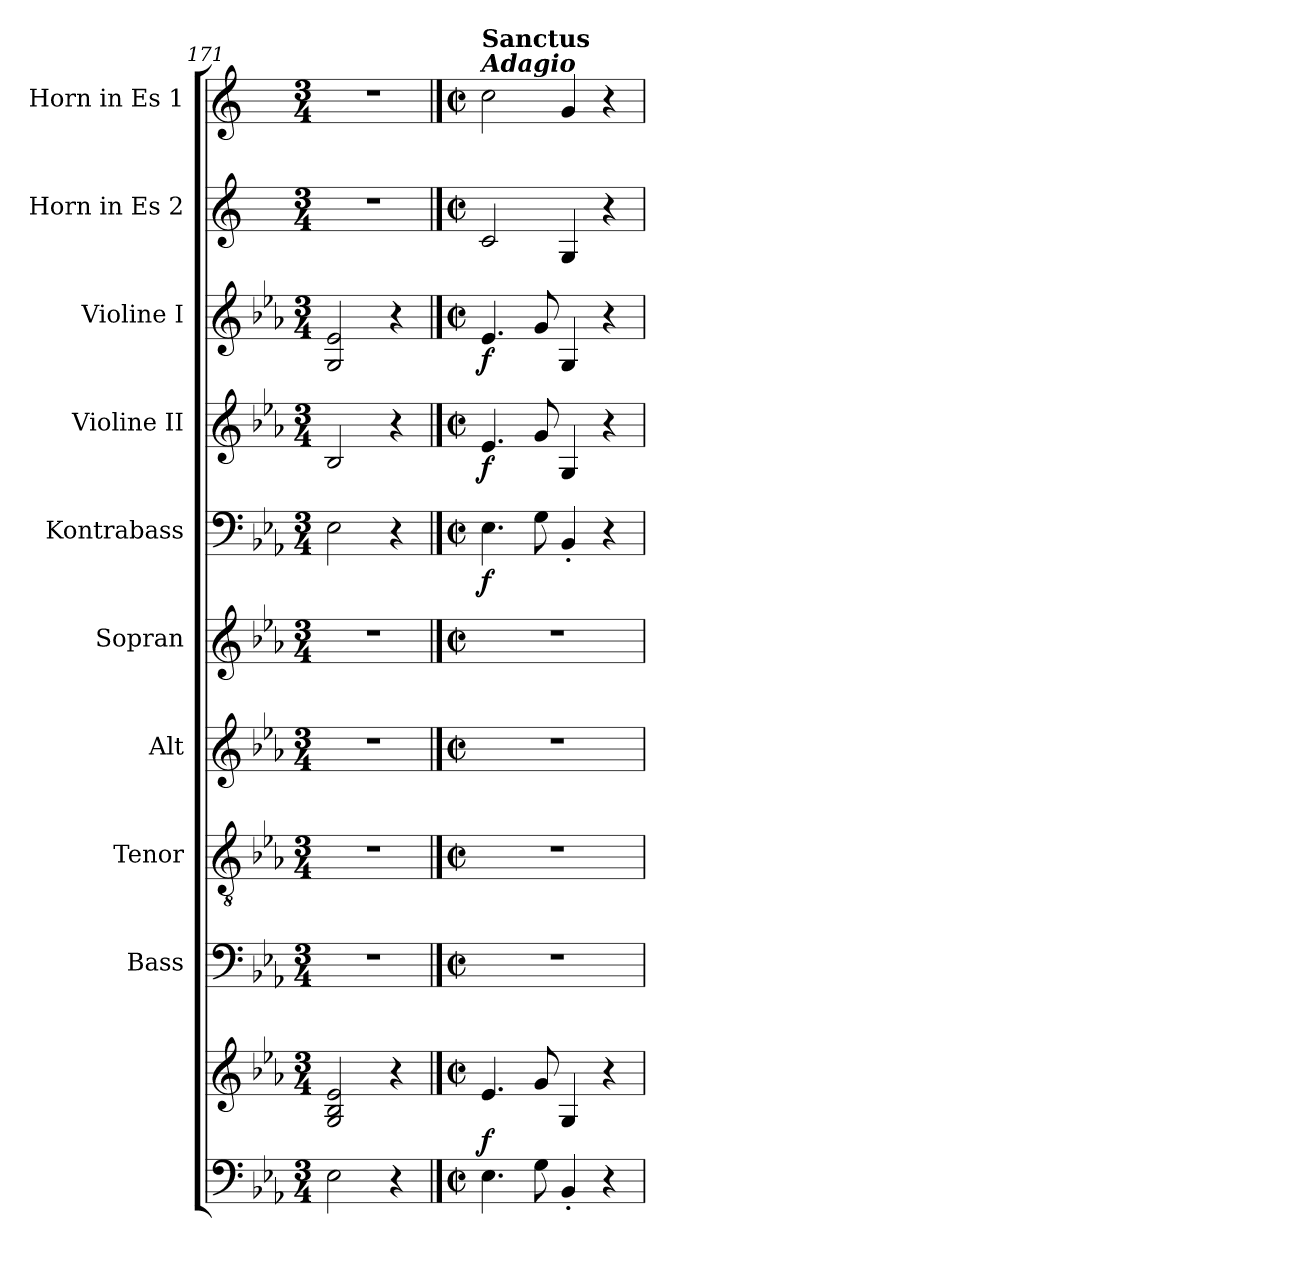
**kern	**kern	**dynam	**kern	**kern	**kern	**kern	**kern	**dynam	**kern	**dynam	**kern	**dynam	**kern	**kern
*part10	*part10	*part10	*part9	*part8	*part7	*part6	*part5	*part5	*part4	*part4	*part3	*part3	*part2	*part1
*staff11	*staff10	*staff10/11	*staff9	*staff8	*staff7	*staff6	*staff5	*staff5	*staff4	*staff4	*staff3	*staff3	*staff2	*staff1
*	*	*	*I"Bass	*I"Tenor	*I"Alt	*I"Sopran	*I"Kontrabass	*	*I"Violine II	*	*I"Violine I	*	*I"Horn in Es 2	*I"Horn in Es 1
*	*	*	*I'B.	*I'T.	*I'A.	*I'S.	*I'Kb.	*	*I'Vl. II	*	*I'Vl. I	*	*I'Hr. Es 2	*I'Hr. Es 1
*clefF4	*clefG2	*	*clefF4	*clefGv2	*clefG2	*clefG2	*clefF4	*	*clefG2	*	*clefG2	*	*clefG2	*clefG2
*	*	*	*	*	*	*	*ITrd7c12	*	*	*	*	*	*ITrd5c9	*ITrd5c9
*k[b-e-a-]	*k[b-e-a-]	*	*k[b-e-a-]	*k[b-e-a-]	*k[b-e-a-]	*k[b-e-a-]	*k[b-e-a-]	*	*k[b-e-a-]	*	*k[b-e-a-]	*	*k[b-e-a-]	*k[b-e-a-]
*E-:	*E-:	*	*E-:	*E-:	*E-:	*E-:	*E-:	*	*E-:	*	*E-:	*	*E-:	*E-:
*M3/4	*M3/4	*	*M3/4	*M3/4	*M3/4	*M3/4	*M3/4	*	*M3/4	*	*M3/4	*	*M3/4	*M3/4
=171	=171	=171	=171	=171	=171	=171	=171	=171	=171	=171	=171	=171	=171	=171
2E-\	2G/ 2B-/ 2e-/	.	2.r	2.r	2.r	2.r	2EE-\	.	2B-/	.	2G/ 2e-/	.	2.r	2.r
4r	4r	.	.	.	.	.	4r	.	4r	.	4r	.	.	.
!!LO:PB:g=z
==172	==172	==172	==172	==172	==172	==172	==172	==172	==172	==172	==172	==172	==172	==172
*M2/2	*M2/2	*	*M2/2	*M2/2	*M2/2	*M2/2	*M2/2	*	*M2/2	*	*M2/2	*	*M2/2	*M2/2
*met(c|)	*met(c|)	*	*met(c|)	*met(c|)	*met(c|)	*met(c|)	*met(c|)	*	*met(c|)	*	*met(c|)	*	*met(c|)	*met(c|)
!	!	!	!	!	!	!	!	!	!	!	!	!	!	!LO:TX:a:Bi:t=Adagio
!	!	!	!	!	!	!	!	!	!	!	!	!	!	!LO:TX:a:B:t=Sanctus
!	!	!LO:DY:a=2	!	!	!	!	!	!LO:DY:b	!	!LO:DY:b	!	!LO:DY:b	!	!
4.E-\	4.e-/	f	1r	1r	1r	1r	4.EE-\	f	4.e-/	f	4.e-/	f	2E-/	2e-\
8G\	8g/	.	.	.	.	.	8GG\	.	8g/	.	8g/	.	.	.
4BB-'</	4G/	.	.	.	.	.	4BBB-'</	.	4G/	.	4G/	.	4BB-/	4B-/
4r	4r	.	.	.	.	.	4r	.	4r	.	4r	.	4r	4r
=	=	=	=	=	=	=	=	=	=	=	=	=	=	=
*-	*-	*-	*-	*-	*-	*-	*-	*-	*-	*-	*-	*-	*-	*-
